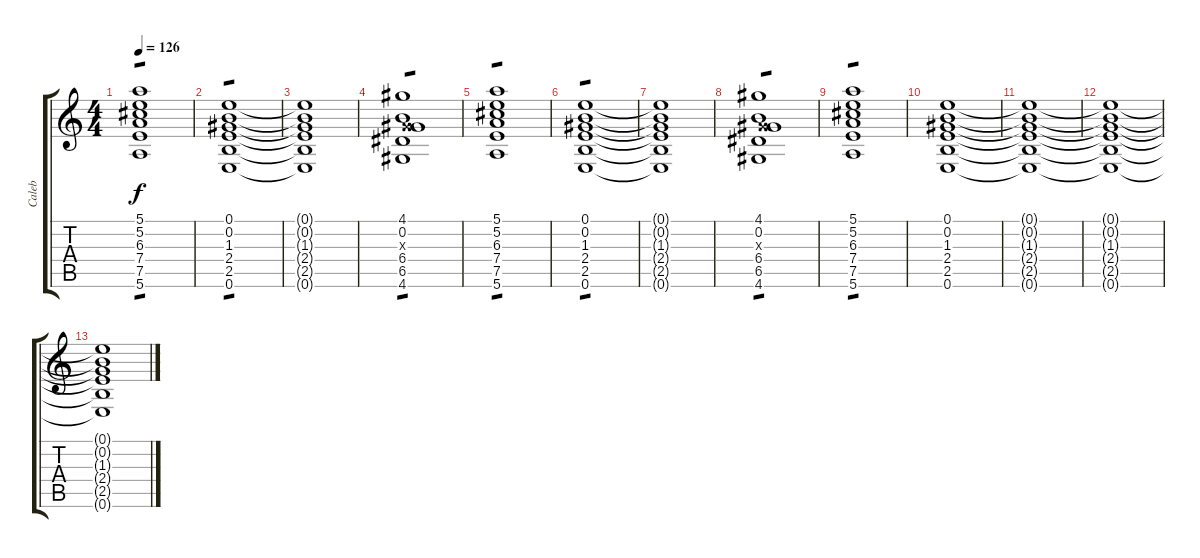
\track ("Caleb" "Caleb") {instrument distortionguitar}
\staff {score tabs}
\tuning (E4 B3 G3 D3 A2 E2) {hide}
\ts (4 4)
\tempo 126
\clef g2
\ks c
(5.1 5.2 6.3 7.4 7.5 5.6).1{tp 1 dy f} |
(0.1 0.2 1.3 2.4 2.5 0.6).1{tp 1} |
(0.1{t} 0.2{t} 1.3{t} 2.4{t} 2.5{t} 0.6{t}).1 |
(4.1 0.2 0.3{x} 6.4 6.5 4.6).1{tp 1} |
(5.1 5.2 6.3 7.4 7.5 5.6).1{tp 1} |
(0.1 0.2 1.3 2.4 2.5 0.6).1{tp 1} |
(0.1{t} 0.2{t} 1.3{t} 2.4{t} 2.5{t} 0.6{t}).1 |
(4.1 0.2 0.3{x} 6.4 6.5 4.6).1{tp 1} |
(5.1 5.2 6.3 7.4 7.5 5.6).1{tp 1} |
(0.1 0.2 1.3 2.4 2.5 0.6).1{volume 0} |
(0.1{t} 0.2{t} 1.3{t} 2.4{t} 2.5{t} 0.6{t}).1 |
(0.1{t} 0.2{t} 1.3{t} 2.4{t} 2.5{t} 0.6{t}).1 |
(0.1{t} 0.2{t} 1.3{t} 2.4{t} 2.5{t} 0.6{t}).1
